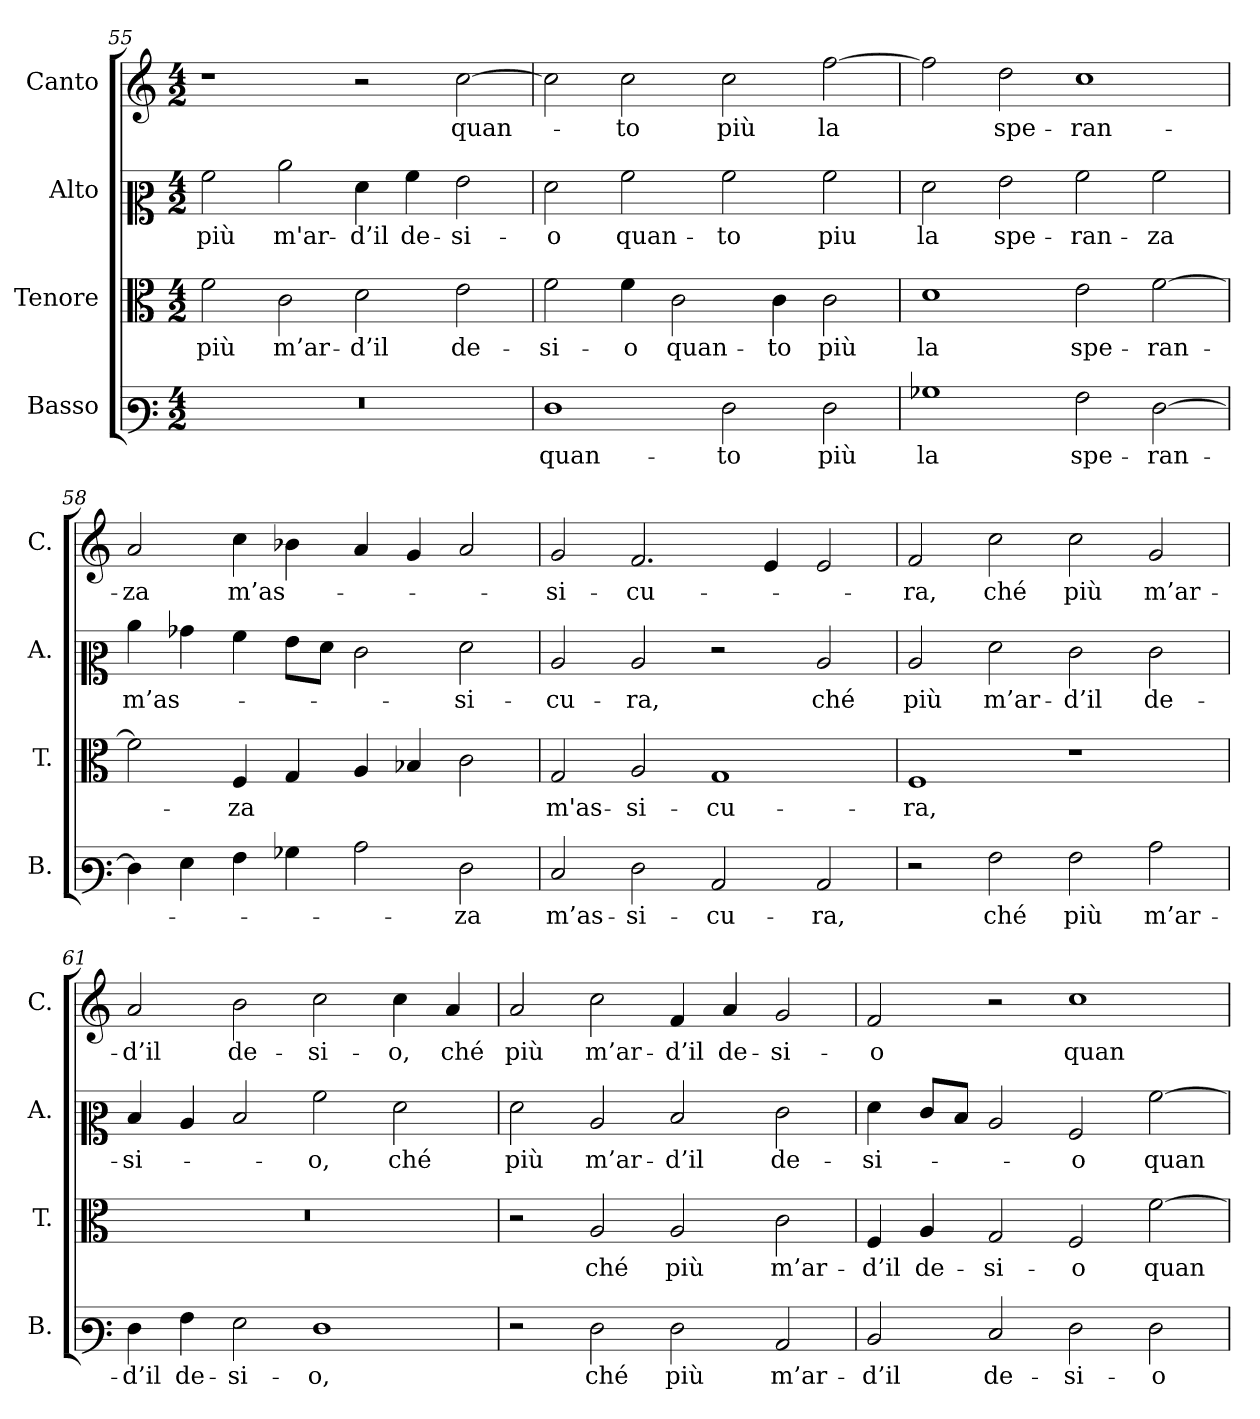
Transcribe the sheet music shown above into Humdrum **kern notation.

**kern	**text	**kern	**text	**kern	**text	**kern	**text
*part4	*part4	*part3	*part3	*part2	*part2	*part1	*part1
*staff4	*staff4	*staff3	*staff3	*staff2	*staff2	*staff1	*staff1
*I"Basso	*	*I"Tenore	*	*I"Alto	*	*I"Canto	*
*I'B.	*	*I'T.	*	*I'A.	*	*I'C.	*
*clefF3	*	*clefC3	*	*clefC2	*	*clefG2	*
*k[]	*	*k[]	*	*k[]	*	*k[]	*
*M4/2	*	*M4/2	*	*M4/2	*	*M4/2	*
=55	=55	=55	=55	=55	=55	=55	=55
!	!	!	!LO:LY:b	!	!LO:LY:b	!	!
0r	.	2f\	più	2a\	più	1r	.
!	!	!	!LO:LY:b	!	!LO:LY:b	!	!
.	.	2c\	m’ar-	2cc\	-m'ar-	.	.
!	!	!	!LO:LY:b	!	!LO:LY:b	!	!
.	.	2d\	-d’il	4f\	-d’il	2r	.
!	!	!	!	!	!LO:LY:b	!	!
.	.	.	.	4a\	de-	.	.
!	!	!	!LO:LY:b	!	!LO:LY:b	!	!LO:LY:b
.	.	2e\	de-	2g\	-si-	[2cc\	quan-
!!LO:LB:g=z
=56	=56	=56	=56	=56	=56	=56	=56
!	!LO:LY:b	!	!LO:LY:b	!	!LO:LY:b	!	!
1F	quan-	2f\	-si-	2f\	-o	2cc\]	.
!	!	!	!LO:LY:b	!	!LO:LY:b	!	!LO:LY:b
.	.	4f\	-o	2a\	quan-	2cc\	-to
!	!	!	!LO:LY:b	!	!	!	!
.	.	2c\	quan-	.	.	.	.
!	!LO:LY:b	!	!	!	!LO:LY:b	!	!LO:LY:b
2F\	-to	.	.	2a\	-to	2cc\	più
!	!	!	!LO:LY:b	!	!	!	!
.	.	4c\	-to	.	.	.	.
!	!LO:LY:b	!	!LO:LY:b	!	!LO:LY:b	!	!LO:LY:b
2F\	più	2c\	più	2a\	piu	[2ff\	la
=57	=57	=57	=57	=57	=57	=57	=57
!	!LO:LY:b	!	!LO:LY:b	!	!LO:LY:b	!	!
1B-X	la	1d	la	2f\	la	2ff\]	.
!	!	!	!	!	!LO:LY:b	!	!LO:LY:b
.	.	.	.	2g\	spe-	2dd\	spe-
!	!LO:LY:b	!	!LO:LY:b	!	!LO:LY:b	!	!LO:LY:b
2A\	spe-	2e\	spe-	2a\	-ran-	1cc	-ran-
!	!LO:LY:b	!	!LO:LY:b	!	!LO:LY:b	!	!
[2F\	-ran-	[2f\	-ran-	2a\	-za	.	.
=58	=58	=58	=58	=58	=58	=58	=58
!	!	!	!	!	!LO:LY:b	!	!LO:LY:b
4F\]	.	2f\]	.	4cc\	m’as-	2a/	-za
4G\	.	.	.	4b-X\	.	.	.
!	!	!	!LO:LY:b	!	!	!	!LO:LY:b
4A\	.	4F/	-za	4a\	.	4cc\	m’as-
4B-X\	.	4G/	.	8g\L	.	4b-X\	.
.	.	.	.	8f\J	.	.	.
2c\	.	4A/	.	2e\	.	4a/	.
.	.	4B-X/	.	.	.	4g/	.
!	!LO:LY:b	!	!	!	!LO:LY:b	!	!
2F\	-za	2c\	.	2f\	-si-	2a/	.
=59	=59	=59	=59	=59	=59	=59	=59
!	!LO:LY:b	!	!LO:LY:b	!	!LO:LY:b	!	!LO:LY:b
2E/	m’as-	2G/	m'as-	2c/	-cu-	2g/	-si-
!	!LO:LY:b	!	!LO:LY:b	!	!LO:LY:b	!	!LO:LY:b
2F\	-si-	2A/	-si-	2c/	-ra,	2.f/	cu-
!	!LO:LY:b	!	!LO:LY:b	!	!	!	!
2C/	-cu-	1G	-cu-	2r	.	.	.
.	.	.	.	.	.	4e/	.
!	!LO:LY:b	!	!	!	!LO:LY:b	!	!
2C/	-ra,	.	.	2c/	ché	2e/	.
!!LO:PB:g=z
=60	=60	=60	=60	=60	=60	=60	=60
!	!	!	!LO:LY:b	!	!LO:LY:b	!	!LO:LY:b
2r	.	1F	-ra,	2c/	più	2f/	ra,
!	!LO:LY:b	!	!	!	!LO:LY:b	!	!LO:LY:b
2A\	ché	.	.	2f\	m’ar-	2cc\	ché
!	!LO:LY:b	!	!	!	!LO:LY:b	!	!LO:LY:b
2A\	più	1r	.	2e\	-d’il	2cc\	più
!	!LO:LY:b	!	!	!	!LO:LY:b	!	!LO:LY:b
2c\	m’ar-	.	.	2e\	de-	2g/	m’ar-
=61	=61	=61	=61	=61	=61	=61	=61
!	!LO:LY:b	!	!	!	!LO:LY:b	!	!LO:LY:b
4F\	-d’il	0r	.	4d/	-si-	2a/	-d’il
!	!LO:LY:b	!	!	!	!	!	!
4A\	de-	.	.	4c/	.	.	.
!	!LO:LY:b	!	!	!	!	!	!LO:LY:b
2G\	-si-	.	.	2d/	.	2b\	de-
!	!LO:LY:b	!	!	!	!LO:LY:b	!	!LO:LY:b
1F	o,	.	.	2a\	-o,	2cc\	-si-
!	!	!	!	!	!LO:LY:b	!	!LO:LY:b
.	.	.	.	2f\	ché	4cc\	-o,
!	!	!	!	!	!	!	!LO:LY:b
.	.	.	.	.	.	4a/	ché
=62	=62	=62	=62	=62	=62	=62	=62
!	!	!	!	!	!LO:LY:b	!	!LO:LY:b
2r	.	2r	.	2f\	più	2a/	più
!	!LO:LY:b	!	!LO:LY:b	!	!LO:LY:b	!	!LO:LY:b
2F\	ché	2A/	ché	2c/	m’ar-	2cc\	m’ar-
!	!LO:LY:b	!	!LO:LY:b	!	!LO:LY:b	!	!LO:LY:b
2F\	più	2A/	più	2d/	-d’il	4f/	-d’il
!	!	!	!	!	!	!	!LO:LY:b
.	.	.	.	.	.	4a/	de-
!	!LO:LY:b	!	!LO:LY:b	!	!LO:LY:b	!	!LO:LY:b
2C/	m’ar-	2c\	m’ar-	2e\	de-	2g/	-si-
=63	=63	=63	=63	=63	=63	=63	=63
!	!LO:LY:b	!	!LO:LY:b	!	!LO:LY:b	!	!LO:LY:b
2D/	-d’il	4F/	-d’il	4f\	-si-	2f/	-o
!	!	!	!LO:LY:b	!	!	!	!
.	.	4A/	-de-	8e/L	.	.	.
.	.	.	.	8d/J	.	.	.
!	!LO:LY:b	!	!LO:LY:b	!	!	!	!
2E/	de-	2G/	-si-	2c/	.	2r	.
!	!LO:LY:b	!	!LO:LY:b	!	!LO:LY:b	!	!LO:LY:b
2F\	-si-	2F/	-o	2A/	-o	1cc	quan-
!	!LO:LY:b	!	!LO:LY:b	!	!LO:LY:b	!	!
2F\	-o	[2f\	quan-	[2a\	quan-	.	.
=	=	=	=	=	=	=	=
*-	*-	*-	*-	*-	*-	*-	*-
